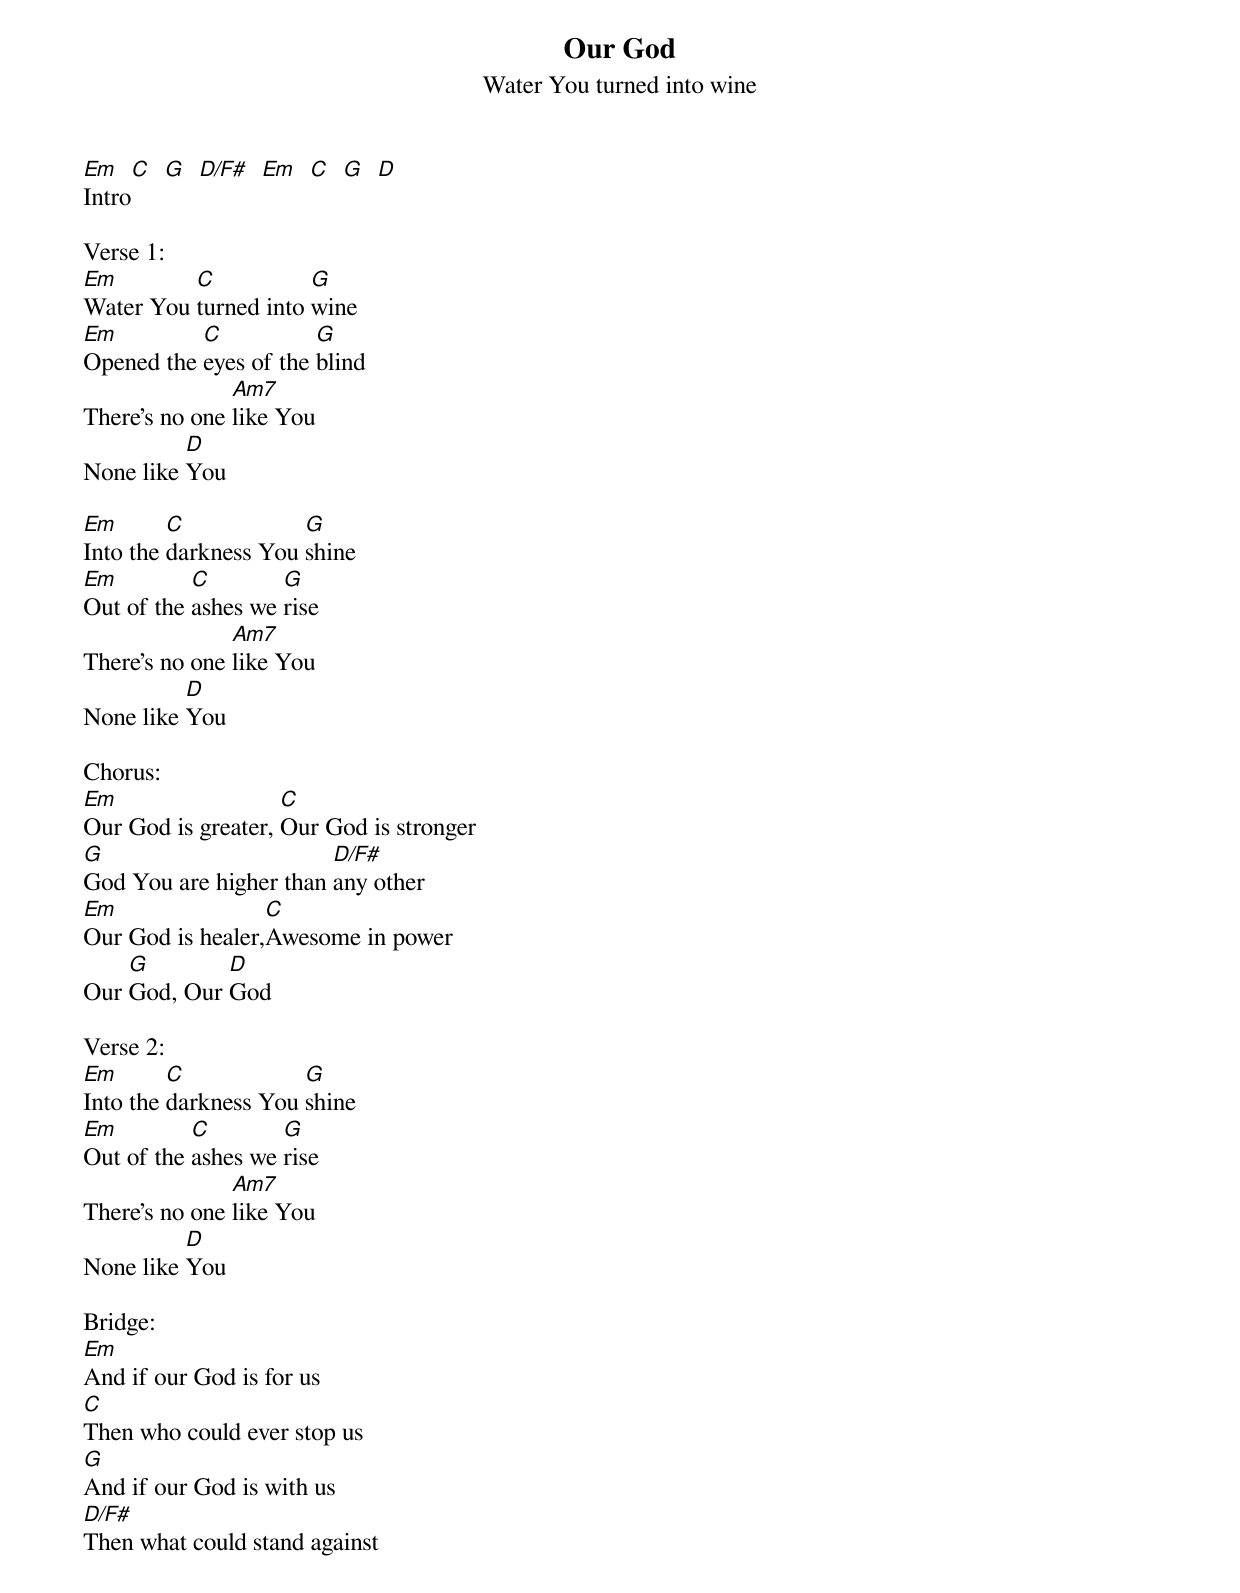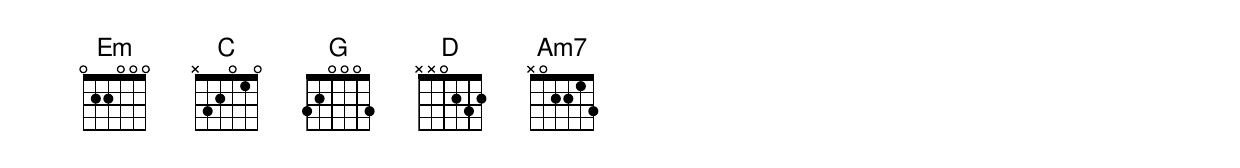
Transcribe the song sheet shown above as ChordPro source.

{t: Our God}
{st: Water You turned into wine}
[Em]  [C]  [G]  [D/F#]  [Em]  [C]  [G]  [D]
Intro

Verse 1:
[Em]Water You [C]turned into [G]wine
[Em]Opened the [C]eyes of the [G]blind
There's no one [Am7]like You
None like [D]You

[Em]Into the [C]darkness You [G]shine
[Em]Out of the [C]ashes we [G]rise
There's no one [Am7]like You
None like [D]You

Chorus:
[Em]Our God is greater, [C]Our God is stronger
[G]God You are higher than [D/F#]any other
[Em]Our God is healer,[C]Awesome in power
Our [G]God, Our [D]God

Verse 2:
[Em]Into the [C]darkness You [G]shine
[Em]Out of the [C]ashes we [G]rise
There's no one [Am7]like You
None like [D]You

Bridge:
[Em]And if our God is for us
[C]Then who could ever stop us
[G]And if our God is with us
[D/F#]Then what could stand against
